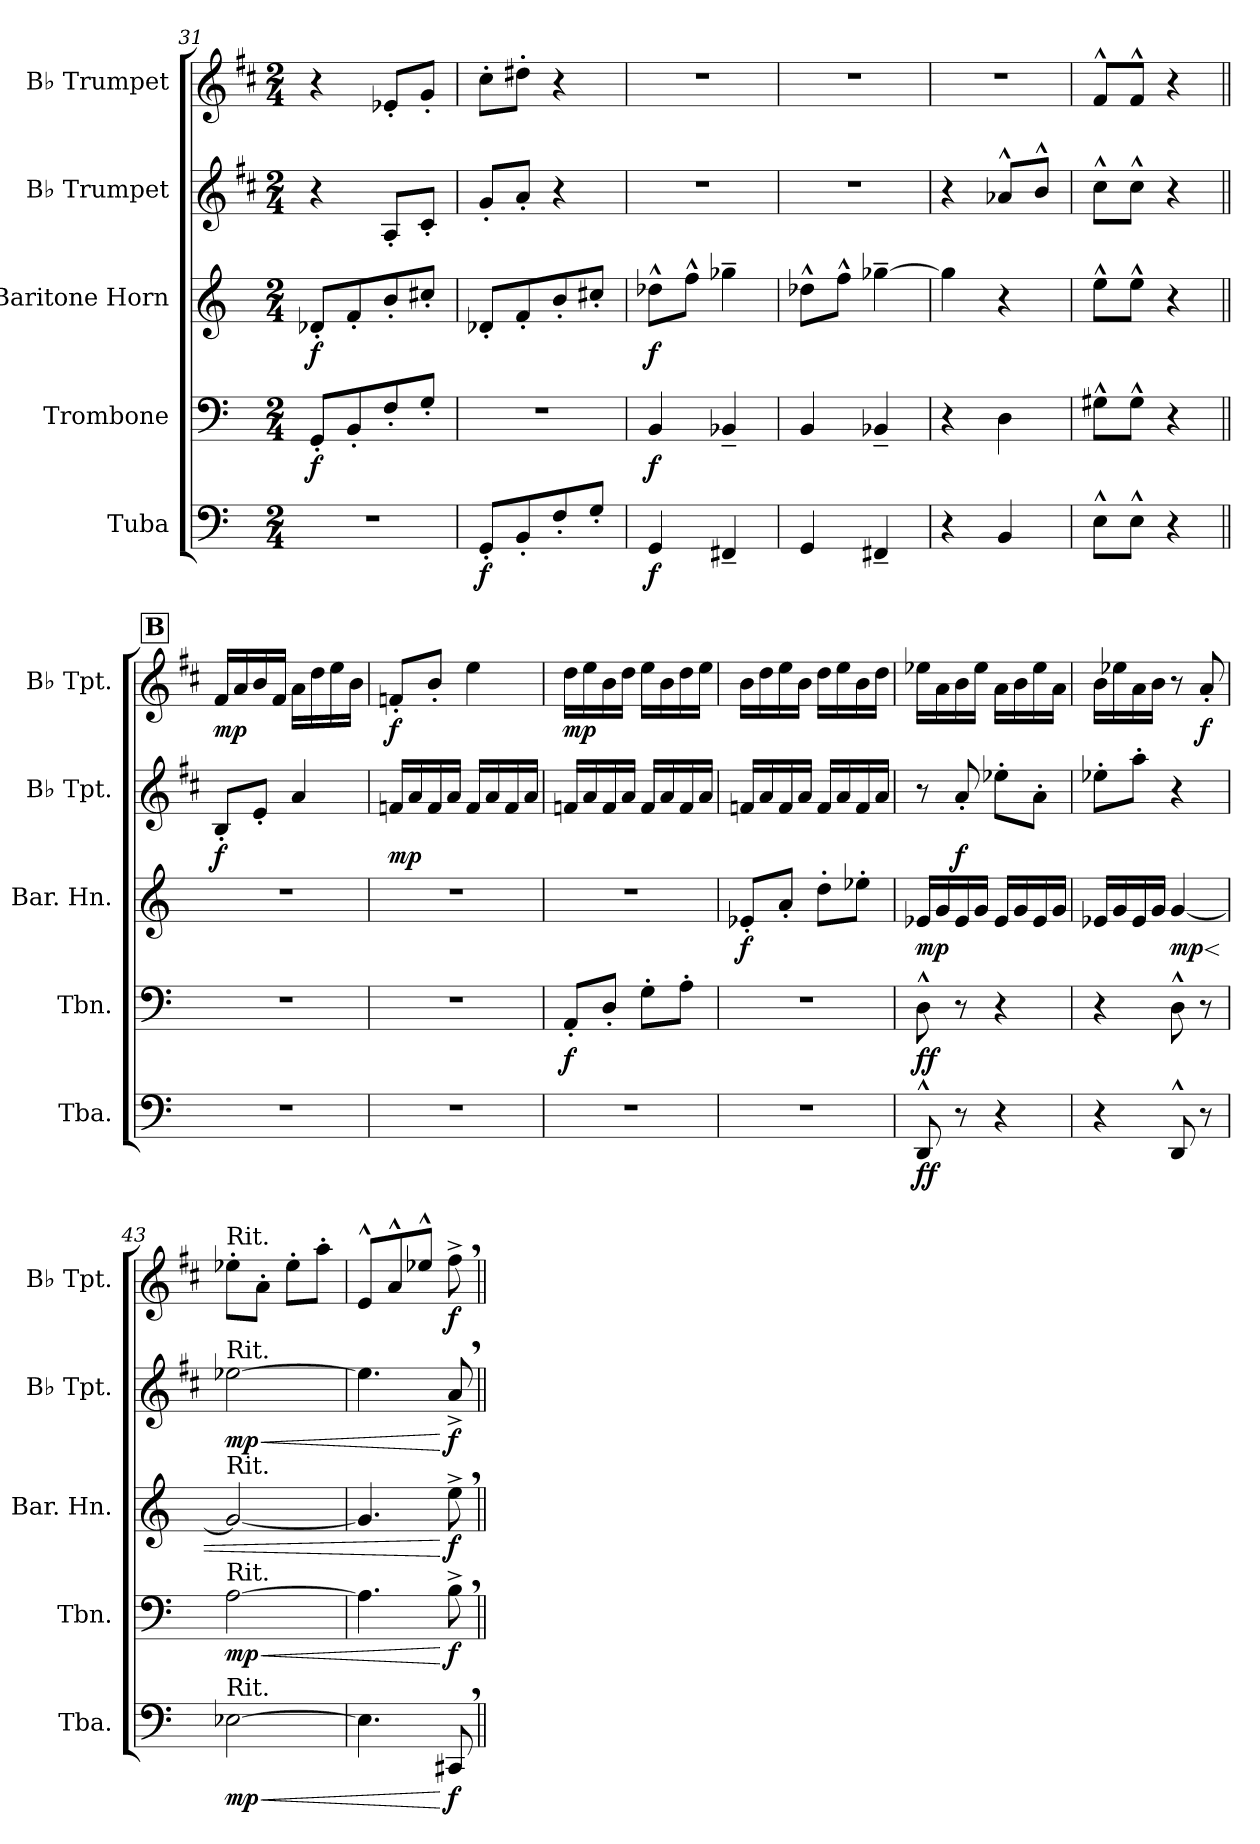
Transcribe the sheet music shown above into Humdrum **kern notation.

**kern	**dynam	**kern	**dynam	**kern	**dynam	**kern	**dynam	**kern	**dynam
*part5	*part5	*part4	*part4	*part3	*part3	*part2	*part2	*part1	*part1
*staff5	*staff5	*staff4	*staff4	*staff3	*staff3	*staff2	*staff2	*staff1	*staff1
*I"Tuba	*	*I"Trombone	*	*I"Baritone Horn	*	*I"B♭ Trumpet	*	*I"B♭ Trumpet	*
*I'Tba.	*	*I'Tbn.	*	*I'Bar. Hn.	*	*I'B♭ Tpt.	*	*I'B♭ Tpt.	*
*clefF4	*	*clefF4	*	*clefG2	*	*clefG2	*	*clefG2	*
*	*	*	*	*ITrd8c14	*	*ITrd1c2	*	*ITrd1c2	*
*k[]	*	*k[]	*	*k[]	*	*k[]	*	*k[]	*
*M2/4	*	*M2/4	*	*M2/4	*	*M2/4	*	*M2/4	*
=31	=31	=31	=31	=31	=31	=31	=31	=31	=31
!	!	!	!LO:DY:b	!	!LO:DY:b	!	!	!	!
2r	.	8GG'/L	f	8D-X'/L	f	4r	.	4r	.
.	.	8BB'/	.	8F'/	.	.	.	.	.
.	.	8F'/	.	8B'/	.	8G'/L	.	8d-X'/L	.
.	.	8G'/J	.	8c#X'/J	.	8B'/J	.	8f'/J	.
=32	=32	=32	=32	=32	=32	=32	=32	=32	=32
!	!LO:DY:b	!	!	!	!	!	!	!	!
8GG'/L	f	2r	.	8D-X'/L	.	8f'/L	.	8b'\L	.
8BB'/	.	.	.	8F'/	.	8g'/J	.	8cc#X'\J	.
8F'/	.	.	.	8B'/	.	4r	.	4r	.
8G'/J	.	.	.	8c#X'/J	.	.	.	.	.
=33	=33	=33	=33	=33	=33	=33	=33	=33	=33
!	!LO:DY:b	!	!LO:DY:b	!	!LO:DY:b	!	!	!	!
4GG/	f	4BB/	f	8d-X^^\L	f	2r	.	2r	.
.	.	.	.	8f^^\J	.	.	.	.	.
4FF#X~/	.	4BB-X~/	.	4g-X~\	.	.	.	.	.
!!LO:PB:g=z
=34	=34	=34	=34	=34	=34	=34	=34	=34	=34
4GG/	.	4BB/	.	8d-X^^\L	.	2r	.	2r	.
.	.	.	.	8f^^\J	.	.	.	.	.
4FF#X~/	.	4BB-X~/	.	[4g-X~\	.	.	.	.	.
=35	=35	=35	=35	=35	=35	=35	=35	=35	=35
4r	.	4r	.	4g-\]	.	4r	.	2r	.
4BB/	.	4D\	.	4r	.	8g-X^^/L	.	.	.
.	.	.	.	.	.	8a^^/J	.	.	.
=36	=36	=36	=36	=36	=36	=36	=36	=36	=36
8E^^\L	.	8G#X^^\L	.	8e^^\L	.	8b^^\L	.	8e^^/L	.
8E^^\J	.	8G#^^\J	.	8e^^\J	.	8b^^\J	.	8e^^/J	.
4r	.	4r	.	4r	.	4r	.	4r	.
!!LO:REH:place=s1:a:B:fs=14:t=B
=37||	=37||	=37||	=37||	=37||	=37||	=37||	=37||	=37||	=37||
!	!	!	!	!	!	!	!LO:DY:b	!	!LO:DY:b
2r	.	2r	.	2r	.	8A'/L	f	16e/LL	mp
.	.	.	.	.	.	.	.	16g/	.
.	.	.	.	.	.	8d'/J	.	16a/	.
.	.	.	.	.	.	.	.	16e/JJ	.
.	.	.	.	.	.	4g/	.	16g\LL	.
.	.	.	.	.	.	.	.	16cc\	.
.	.	.	.	.	.	.	.	16dd\	.
.	.	.	.	.	.	.	.	16a\JJ	.
=38	=38	=38	=38	=38	=38	=38	=38	=38	=38
!	!	!	!	!	!	!	!LO:DY:b	!	!LO:DY:b
2r	.	2r	.	2r	.	16e-X/LL	mp	8e-X'/L	f
.	.	.	.	.	.	16g/	.	.	.
.	.	.	.	.	.	16e-/	.	8a'/J	.
.	.	.	.	.	.	16g/JJ	.	.	.
.	.	.	.	.	.	16e-/LL	.	4dd\	.
.	.	.	.	.	.	16g/	.	.	.
.	.	.	.	.	.	16e-/	.	.	.
.	.	.	.	.	.	16g/JJ	.	.	.
=39	=39	=39	=39	=39	=39	=39	=39	=39	=39
!	!	!	!LO:DY:b	!	!	!	!	!	!LO:DY:b
2r	.	8AA'/L	f	2r	.	16e-X/LL	.	16cc\LL	mp
.	.	.	.	.	.	16g/	.	16dd\	.
.	.	8D'/J	.	.	.	16e-/	.	16a\	.
.	.	.	.	.	.	16g/JJ	.	16cc\JJ	.
.	.	8G'\L	.	.	.	16e-/LL	.	16dd\LL	.
.	.	.	.	.	.	16g/	.	16a\	.
.	.	8A'\J	.	.	.	16e-/	.	16cc\	.
.	.	.	.	.	.	16g/JJ	.	16dd\JJ	.
=40	=40	=40	=40	=40	=40	=40	=40	=40	=40
!	!	!	!	!	!LO:DY:b	!	!	!	!
2r	.	2r	.	8E-X'/L	f	16e-X/LL	.	16a\LL	.
.	.	.	.	.	.	16g/	.	16cc\	.
.	.	.	.	8A'/J	.	16e-/	.	16dd\	.
.	.	.	.	.	.	16g/JJ	.	16a\JJ	.
.	.	.	.	8d'\L	.	16e-/LL	.	16cc\LL	.
.	.	.	.	.	.	16g/	.	16dd\	.
.	.	.	.	8e-X'\J	.	16e-/	.	16a\	.
.	.	.	.	.	.	16g/JJ	.	16cc\JJ	.
!!LO:LB:g=z
=41	=41	=41	=41	=41	=41	=41	=41	=41	=41
!	!LO:DY:b	!	!LO:DY:b	!	!LO:DY:b	!	!	!	!
8DD^^/	ff	8D^^\	ff	16E-X/LL	mp	8r	.	16dd-X\LL	.
.	.	.	.	16G/	.	.	.	16g\	.
!	!	!	!	!	!	!	!LO:DY:b	!	!
8r	.	8r	.	16E-/	.	8g'/	f	16a\	.
.	.	.	.	16G/JJ	.	.	.	16dd-\JJ	.
4r	.	4r	.	16E-/LL	.	8dd-X'\L	.	16g\LL	.
.	.	.	.	16G/	.	.	.	16a\	.
.	.	.	.	16E-/	.	8g'\J	.	16dd-\	.
.	.	.	.	16G/JJ	.	.	.	16g\JJ	.
=42	=42	=42	=42	=42	=42	=42	=42	=42	=42
4r	.	4r	.	16E-X/LL	.	8dd-X'\L	.	16a\LL	.
.	.	.	.	16G/	.	.	.	16dd-X\	.
.	.	.	.	16E-/	.	8gg'\J	.	16g\	.
.	.	.	.	16G/JJ	.	.	.	16a\JJ	.
!	!	!	!	!	!LO:HP:b	!	!	!	!
!	!	!	!	!	!LO:DY:n=1:b	!	!	!	!
8DD^^/	.	8D^^\	.	[4G/	< mp	4r	.	8r	.
!	!	!	!	!	!	!	!	!	!LO:DY:b
8r	.	8r	.	.	.	.	.	8g'/	f
=43	=43	=43	=43	=43	=43	=43	=43	=43	=43
!	!	!	!	!	!	!	!	!LO:TX:a:t=Rit.	!
!	!	!	!	!	!	!LO:TX:a:t=Rit.	!	!	!
!	!	!	!	!LO:TX:a:t=Rit.	!	!	!	!	!
!	!	!LO:TX:a:t=Rit.	!	!	!	!	!	!	!
!LO:TX:a:t=Rit.	!	!	!	!	!	!	!	!	!
!	!LO:HP:b	!	!LO:HP:b	!	!	!	!LO:HP:b	!	!
!	!LO:DY:n=1:b	!	!LO:DY:n=1:b	!	!	!	!LO:DY:n=1:b	!	!
[2E-X\	< mp	[2A\	< mp	2G/_	.	[2dd-X\	< mp	8dd-X'\L	.
*	*	*	*	*	*	*	*	*MM116	*
.	.	.	.	.	.	.	.	8g'\J	.
*	*	*	*	*	*	*	*	*MM113	*
.	.	.	.	.	.	.	.	8dd-'\L	.
*	*	*	*	*	*	*	*	*MM110	*
.	.	.	.	.	.	.	.	8gg'\J	.
=44	=44	=44	=44	=44	=44	=44	=44	=44	=44
*	*	*	*	*	*	*	*	*MM107	*
4.E-\]	.	4.A\]	.	4.G/]	.	4.dd-\]	.	8d^^/L	.
*	*	*	*	*	*	*	*	*MM104	*
.	.	.	.	.	.	.	.	8g^^/	.
*	*	*	*	*	*	*	*	*MM100	*
.	.	.	.	.	.	.	.	8dd-X^^/J	.
!	!LO:DY:n=1:b	!	!LO:DY:n=1:b	!	!LO:DY:n=1:b	!	!LO:DY:n=1:b	!	!LO:DY:b
8CC#X,/	[ f	8B^,\	[ f	8e^,\	[ f	8g^,/	[ f	8ee^,\	f
=||	=||	=||	=||	=||	=||	=||	=||	=||	=||
*-	*-	*-	*-	*-	*-	*-	*-	*-	*-
